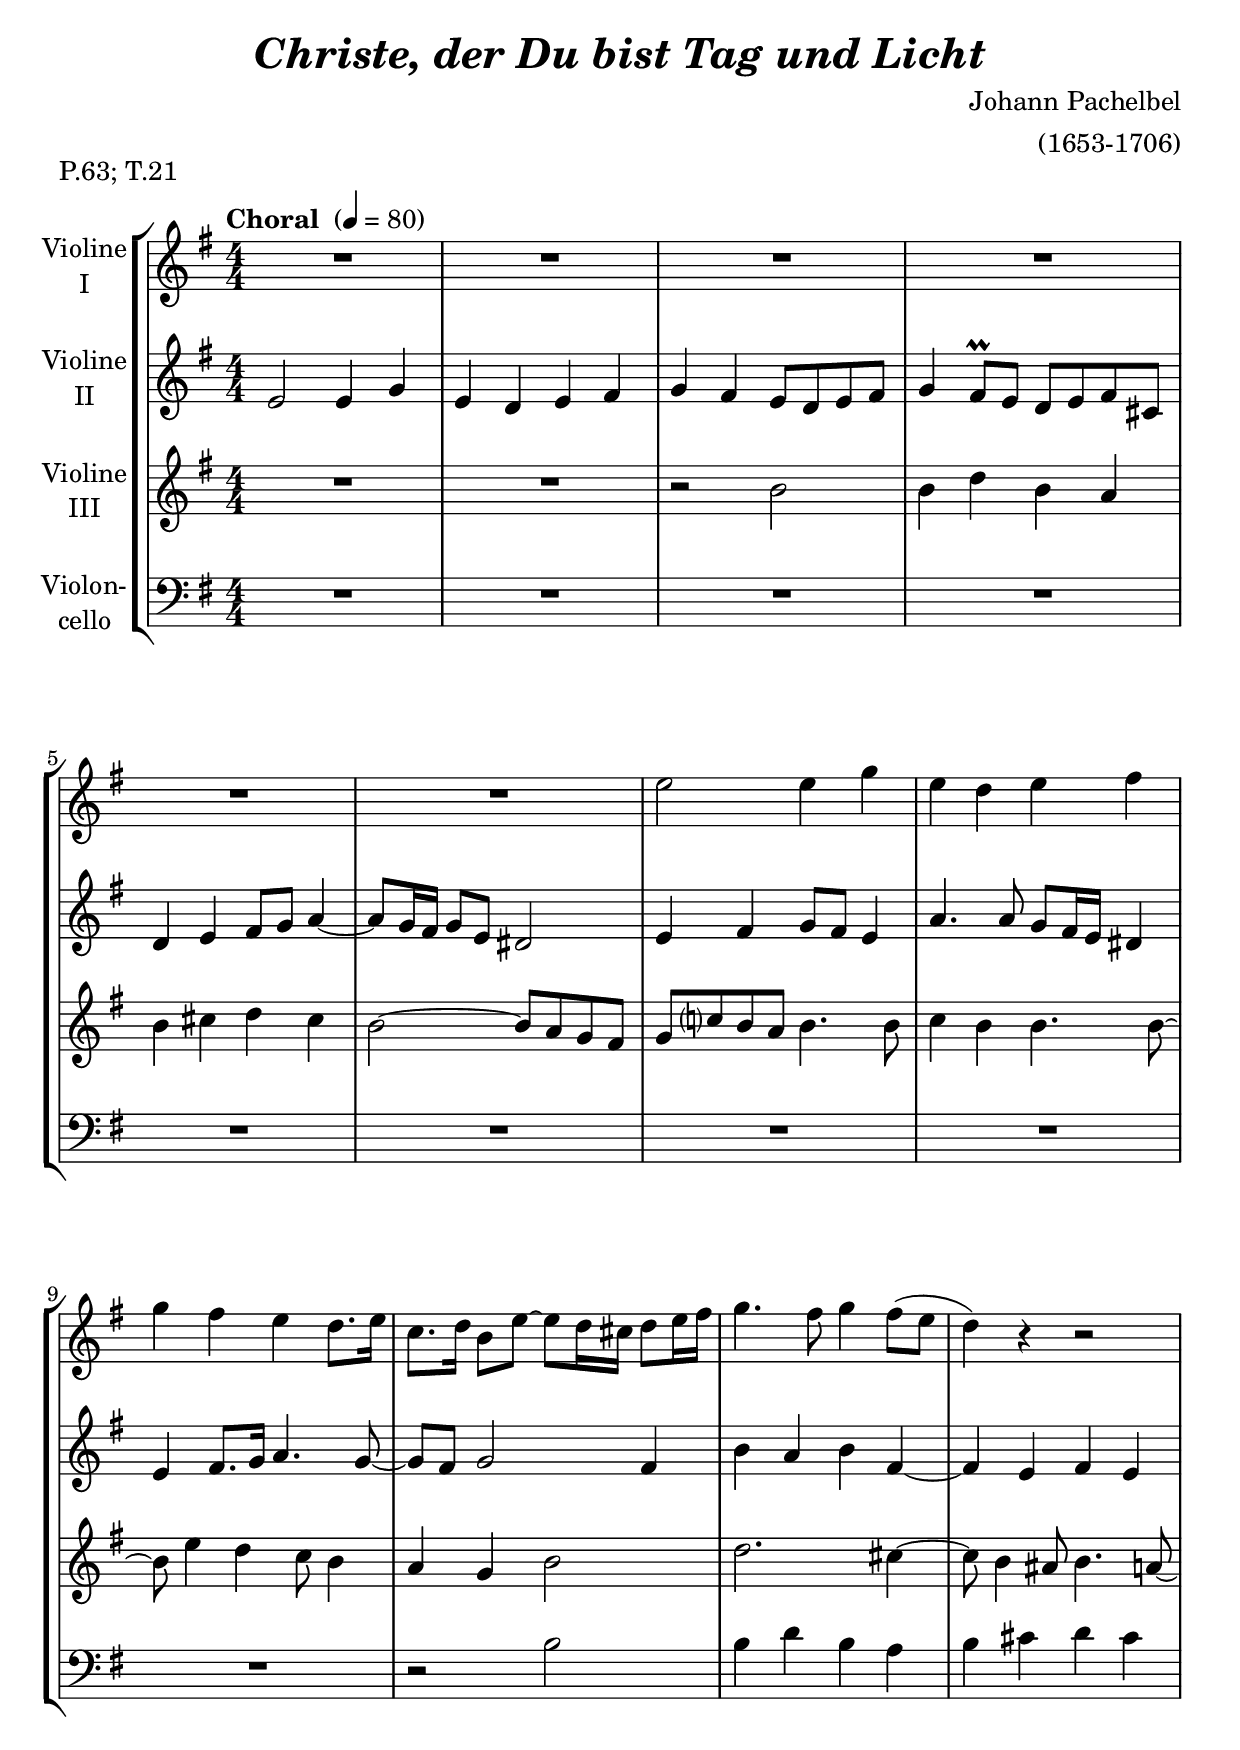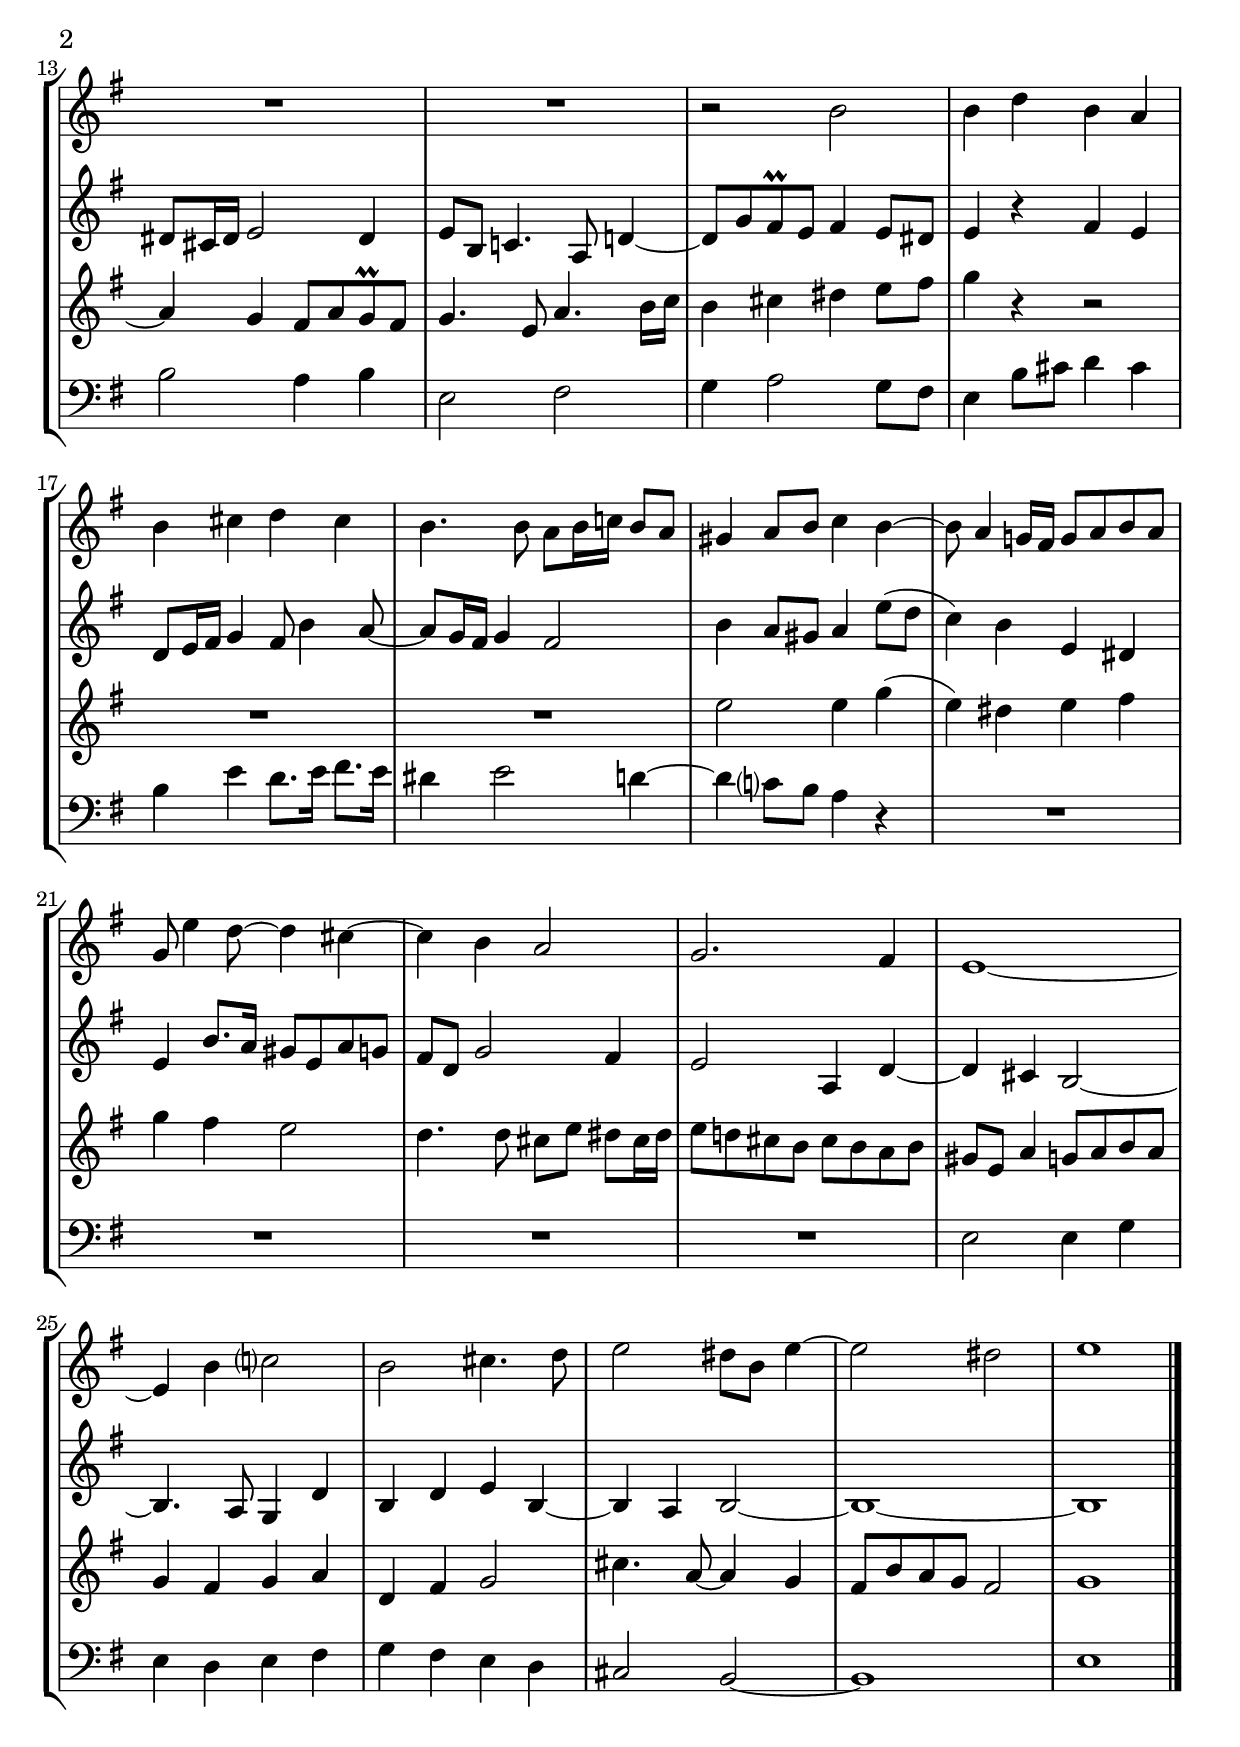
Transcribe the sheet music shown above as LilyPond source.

\version "2.18.2"
\include "deutsch.ly"
  
#(set-global-staff-size 23)

\header {
  title     = \markup \bold \italic "Christe, der Du bist Tag und Licht"
  composer  = "Johann Pachelbel"
  arranger  = "(1653-1706)"
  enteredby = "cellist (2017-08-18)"
  piece     = "P.63; T.21"
}

voiceconsts = {
  \key a \minor
  \time 4/4
  \clef "treble"
  \numericTimeSignature
  \compressFullBarRests
  % Set default beaming for all staves
%  \set Timing.beamExceptions = #'()
%  \set Timing.baseMoment     = #(ly:make-moment 1 4)
%  \set Timing.beatStructure  = #'(1 1 1)
  \tempo "Choral " 4=80
}

mifl = "flute"
miob = "oboe"
mifh = "french horn"
mikl = "clarinet"
mist = "string ensemble 1"
miba = "cello"

va = \relative c'' {
  \voiceconsts

  R1*6
  a2 a4 c
  a g a h

  c h a g8. a16 f8. g16 e8 a~ a g16 fis g8 a16 h
  c4. h8 c4 h8( a
  g4) r r2
  R1*2
  r2 e

  e4 g e d
  e fis g fis
  e4. e8 d e16 f! e8 d
  cis4 d8 e f4 e~
  e8 d4 c!16 h c8 d e d
  c a'4 g8~ g4 fis~

  fis e d2
  c2. h4
  a1~
  a4 e' f?2
  e fis4. g8
  a2 gis8 e a4~
  a2 gis
  a1 \bar "|."
}

vb = \relative c' {
  \voiceconsts

  a2 a4 c
  a g a h
  c h a8 g a h
  c4 h8\prall a g a h fis
  g4 a h8 c d4~
  d8 c16 h c8 a gis2
  a4 h c8 h a4
  d4. d8 c h16 a gis4

  a h8. c16 d4. c8~
  c h c2 h4
  e d e h~
  h a h a
  gis8 fis16 gis a2 gis4
  a8 e f!4. d8 g!4~
  g8 c h\prall a h4 a8 gis

  a4 r h a
  g8 a16 h c4 h8 e4 d8~
  d c16 h c4 h2
  e4 d8 cis d4 a'8( g
  f4) e a, gis
  a e'8. d16 cis8 a d c

  h g c2 h4
  a2 d,4 g~
  g fis e2~
  e4. d8 c4 g'
  e g a e~
  e d e2~
  e1~
  e \bar "|."
}

vc = \relative c' {
  \voiceconsts

  R1*2
  r2 e
  e4 g e d
  e fis g fis
  e2~ e8 d c h
  c f? e d e4. e8
  f4 e e4. e8~

  e a4 g f8 e4
  d c e2
  g2. fis4~
  fis8 e4 dis8 e4. d8~
  d4 c h8 d c\prall h
  c4. a8 d4. e16 f
  e4 fis gis a8 h

  c4 r r2
  R1*2
  a2 a4 c(
  a) gis a h
  c h a2

  g4. g8 fis a gis fis16 gis
  a8 g! fis e fis e d e
  cis a d4 c8 d e d
  c4 h c d
  g, h c2
  fis4. d8~ d4 c
  h8 e d c h2
  c1 \bar "|."
}

vd = \relative c {
  \voiceconsts
  \clef "bass"

  R1*9
  r2 e
  e4 g e d
  e fis g fis
  e2 d4 e
  a,2 h
  c4 d2 c8 h

  a4 e'8 fis g4 fis
  e a g8. a16 h8. a16
  gis4 a2 g4~
  g f?8 e d4 r
  
  R1*4
  a2 a4 c
  a g a h
  c h a g
  fis2 e~
  e1
  a \bar "|."
}


music = \new StaffGroup <<
      \new Staff {
	\set Staff.midiInstrument = \mist
	\set Staff.instrumentName = \markup \center-column { "Violine" "I" }
	\transpose a e' { \va }
      }

      \new Staff {
	\set Staff.midiInstrument = \mist
	\set Staff.instrumentName = \markup \center-column { "Violine" "II" }
	\transpose a e' { \vb }
      }

      \new Staff {
	\set Staff.midiInstrument = \mist
	\set Staff.instrumentName = \markup \center-column { "Violine" "III" }
	\transpose a e' { \vc }
      }

      \new Staff {
	\set Staff.midiInstrument = \miba
	\set Staff.instrumentName = \markup \center-column { "Violon-" "cello" }
	\transpose a e' { \vd }
      }
>>

\book {
  \score {
    \music
    \layout {}
  }

  \score {
    \unfoldRepeats \music

    \midi {
      \context {
        \Score
      }
    }
  }
}
